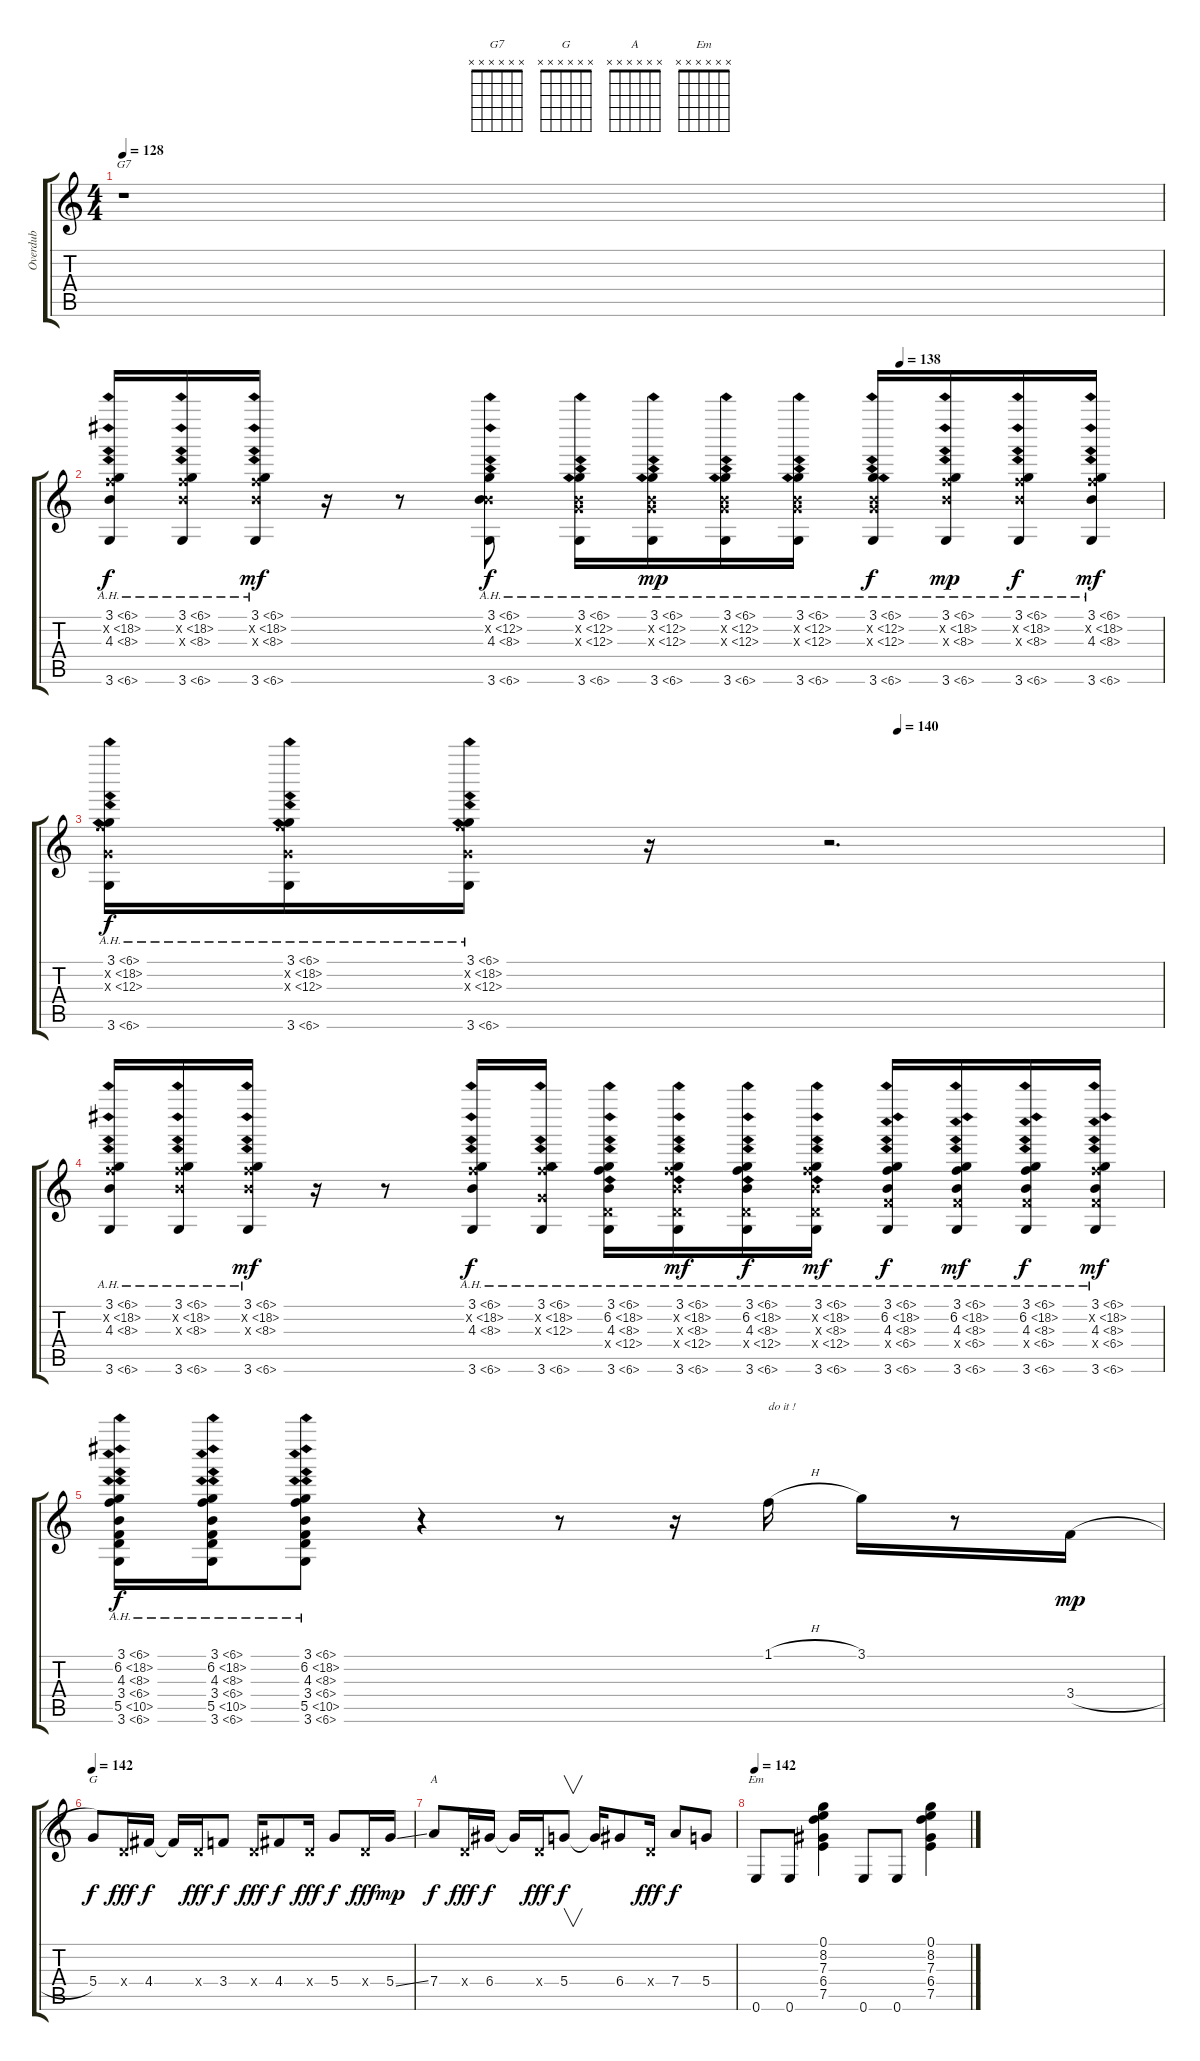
\track ("Overdub" "Overdub") {instrument fretlessbass}
\staff {score tabs}
\tuning (E4 B3 G3 D3 A2 E2) {hide}
\chord ("G7" x x x x x x) {firstfret 0}
\chord ("G" x x x x x x) {firstfret 0}
\chord ("A" x x x x x x) {firstfret 0}
\chord ("Em" x x x x x x) {firstfret 0}
\ts (4 4)
\tempo 128
\tempo 132
\tempo 128
\clef g2
\ks c
r.1{ch "G7" dy f instrument fretlessbass} |
\tempo (138 0.75)
(3.1{ah 3} 6.2{ah 12 x} 4.3{ah 4} 3.6{ah 3}).16 (3.1{ah 3} 6.2{ah 12 x} 4.3{ah 4 x} 3.6{ah 3}).16 (3.1{ah 3} 6.2{ah 12 x} 4.3{ah 4 x} 3.6{ah 3}).16{dy mf} r.16 r.8 (3.1{ah 3} 0.2{ah 12 x} 4.3{ah 4} 3.6{ah 3}).8{dy f} (3.1{ah 3} 0.2{ah 12 x} 0.3{ah 12 x} 3.6{ah 3}).16 (3.1{ah 3} 0.2{ah 12 x} 0.3{ah 12 x} 3.6{ah 3}).16{dy mp} (3.1{ah 3} 0.2{ah 12 x} 0.3{ah 12 x} 3.6{ah 3}).16 (3.1{ah 3} 0.2{ah 12 x} 0.3{ah 12 x} 3.6{ah 3}).16 (3.1{ah 3} 0.2{ah 12 x} 0.3{ah 12 x} 3.6{ah 3}).16{dy f} (3.1{ah 3} 6.2{ah 12 x} 4.3{ah 4 x} 3.6{ah 3}).16{dy mp} (3.1{ah 3} 6.2{ah 12 x} 4.3{ah 4 x} 3.6{ah 3}).16{dy f} (3.1{ah 3} 6.2{ah 12 x} 4.3{ah 4} 3.6{ah 3}).16{dy mf} |
\tempo (140 0.75)
(3.1{ah 3} 6.2{ah 12 x} 0.3{ah 12 x} 3.6{ah 3}).16{dy f} (3.1{ah 3} 6.2{ah 12 x} 0.3{ah 12 x} 3.6{ah 3}).16 (3.1{ah 3} 6.2{ah 12 x} 0.3{ah 12 x} 3.6{ah 3}).16 r.16 r.2{d} |
(3.1{ah 3} 6.2{ah 12 x} 4.3{ah 4} 3.6{ah 3}).16 (3.1{ah 3} 6.2{ah 12 x} 4.3{ah 4 x} 3.6{ah 3}).16 (3.1{ah 3} 6.2{ah 12 x} 4.3{ah 4 x} 3.6{ah 3}).16{dy mf} r.16 r.8 (3.1{ah 3} 6.2{ah 12 x} 4.3{ah 4} 3.6{ah 3}).16{dy f} (3.1{ah 3} 6.2{ah 12 x} 0.3{ah 12 x} 3.6{ah 3}).16 (3.1{ah 3} 6.2{ah 12} 4.3{ah 4} 0.4{ah 12 x} 3.6{ah 3}).16 (3.1{ah 3} 6.2{ah 12 x} 4.3{ah 4 x} 0.4{ah 12 x} 3.6{ah 3}).16{dy mf} (3.1{ah 3} 6.2{ah 12} 4.3{ah 4} 0.4{ah 12 x} 3.6{ah 3}).16{dy f} (3.1{ah 3} 6.2{ah 12 x} 4.3{ah 4 x} 0.4{ah 12 x} 3.6{ah 3}).16{dy mf} (3.1{ah 3} 6.2{ah 12} 4.3{ah 4} 3.4{ah 3 x} 3.6{ah 3}).16{dy f} (3.1{ah 3} 6.2{ah 12} 4.3{ah 4} 3.4{ah 3 x} 3.6{ah 3}).16{dy mf} (3.1{ah 3} 6.2{ah 12} 4.3{ah 4} 3.4{ah 3 x} 3.6{ah 3}).16{dy f} (3.1{ah 3} 6.2{ah 12 x} 4.3{ah 4} 3.4{ah 3 x} 3.6{ah 3}).16{dy mf} |
(3.1{ah 3} 6.2{ah 12} 4.3{ah 4} 3.4{ah 3} 5.5{ah 5} 3.6{ah 3}).16{dy f} (3.1{ah 3} 6.2{ah 12} 4.3{ah 4} 3.4{ah 3} 5.5{ah 5} 3.6{ah 3}).16 (3.1{ah 3} 6.2{ah 12} 4.3{ah 4} 3.4{ah 3} 5.5{ah 5} 3.6{ah 3}).8 r.4 r.8 r.16 1.1{h}.16{txt "do it !" instrument fretlessbass} 3.1.16 r.8{instrument overdrivenguitar} 3.4{h}.16{dy mp} |
\tempo 142
5.4.8{ch "G" dy f} 0.4{x}.16{dy fff} 4.4.16{dy f} 4.4{t}.16 0.4{x}.16{dy fff} 3.4.8{dy f} 0.4{x}.16{dy fff} 4.4.8{dy f} 0.4{x}.16{dy fff} 5.4.8{dy f} 0.4{x}.16{dy fff} 5.4{ss}.16{dy mp} |
7.4.8{ch "A" dy f} 0.4{x}.16{dy fff} 6.4.16{dy f} 6.4{t}.16 0.4{x}.16{dy fff} 5.4.8{v dy f} 5.4{t}.16 6.4.8 0.4{x}.16{dy fff} 7.4.8{dy f} 5.4.8 |
\tempo 142
0.6.8{ch "Em"} 0.6.8 (0.1 8.2 7.3 6.4 7.5).4 0.6.8 0.6.8 (0.1 8.2 7.3 6.4 7.5).4
